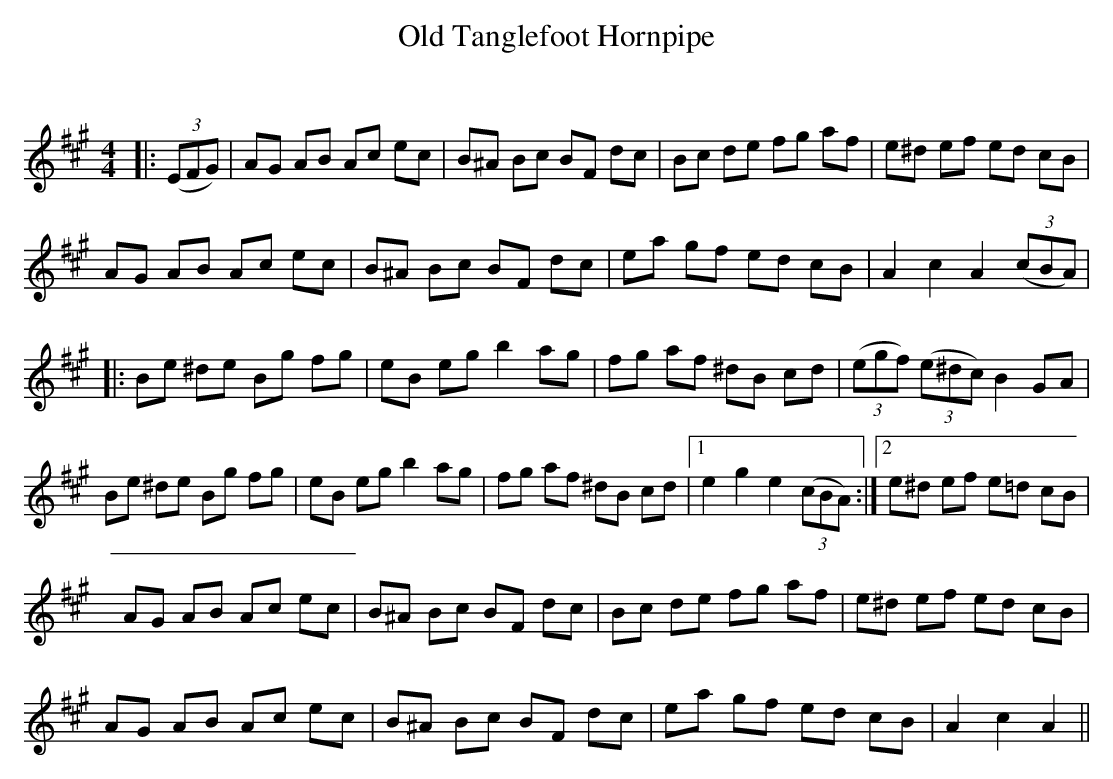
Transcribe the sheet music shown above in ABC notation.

X:1
T: Old Tanglefoot Hornpipe
C:
Q: 232
K:A
M:4/4
L:1/8
|:((3EFG) |AG AB Ac ec|B^A Bc BF dc|Bc de fg af|e^d ef ed cB|
AG AB Ac ec|B^A Bc BF dc|ea gf ed cB|A2 c2 A2 ((3cBA) |
|:Be ^de Bg fg|eB eg b2 ag|fg af ^dB cd|((3egf) ((3e^dc) B2 GA|
Be ^de Bg fg|eB eg b2 ag|fg af ^dB cd|1e2 g2 e2 ((3cBA) :|2e^d ef e=d cB|
AG AB Ac ec|B^A Bc BF dc|Bc de fg af|e^d ef ed cB|
AG AB Ac ec|B^A Bc BF dc|ea gf ed cB|A2 c2 A2||
